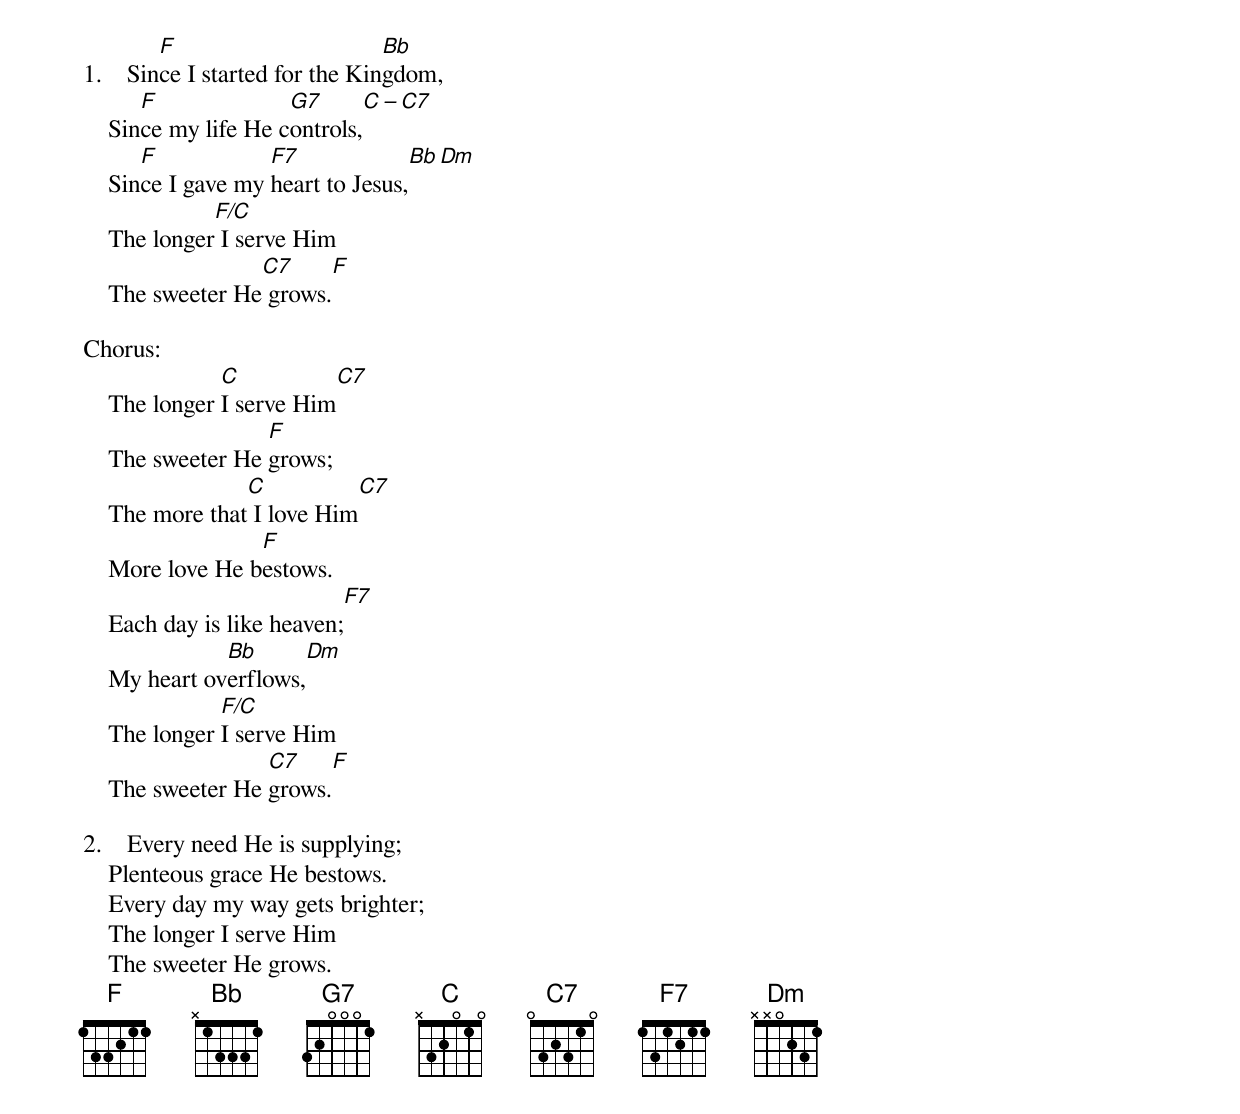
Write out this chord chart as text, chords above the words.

         F                       Bb
1.    Since I started for the Kingdom,
       F              G7                    C – C7
    Since my life He controls,
       F            F7              Bb           Dm
    Since I gave my heart to Jesus,
              F/C
    The longer I serve Him
                  C7                  F
    The sweeter He grows.

Chorus:
               C               C7
    The longer I serve Him
                   F
    The sweeter He grows;
                 C                  C7
    The more that I love Him
                  F
    More love He bestows.
                                         F7
    Each day is like heaven;
               Bb               Dm
    My heart overflows,
               F/C
    The longer I serve Him
                   C7                  F
    The sweeter He grows.

2.    Every need He is supplying;
    Plenteous grace He bestows.
    Every day my way gets brighter;
    The longer I serve Him
    The sweeter He grows.
